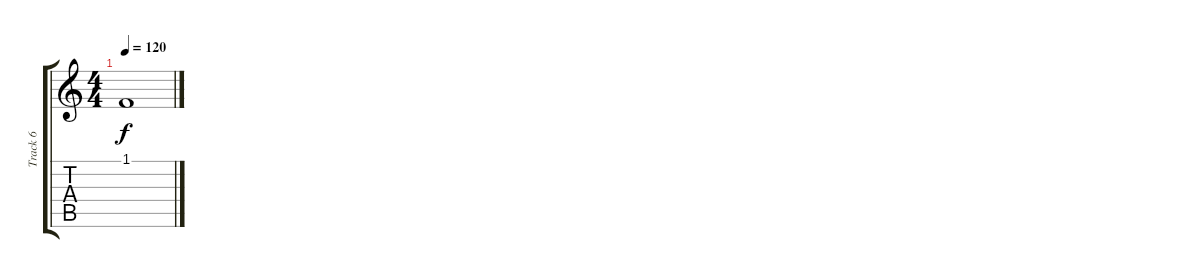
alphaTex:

\track ("Track 6" "Track 6") {instrument bassoon}
\staff {score tabs}
\tuning (E4 B3 G3 D3 A2 E2) {hide}
\ts (4 4)
\tempo 120
\clef g2
\ks c
1.1{t}.1{dy f}
